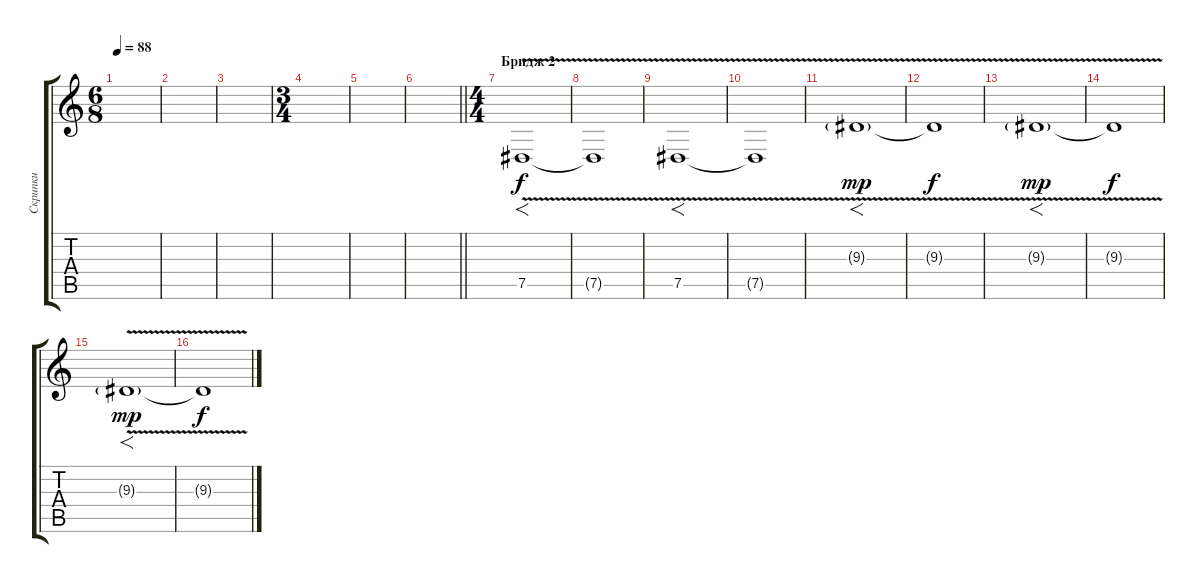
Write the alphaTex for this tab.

\track ("Скрипки" "Скрипки") {instrument violin}
\staff {score tabs}
\tuning (Eb4 Bb3 Gb3 Db3 Ab2 Eb2) {hide}
\ts (6 8)
\tempo 88
\clef g2
\ks c
|
|
|
\ts (3 4)
|
|
\barLineRight lightlight
|
\ts (4 4)
\section ("" "Бридж 2")
7.5{v}.1{f} |
7.5{t}.1 |
7.5{v}.1{f} |
7.5{t}.1 |
9.3{v g}.1{f dy mp} |
9.3{t}.1{dy f} |
9.3{v g}.1{f dy mp} |
9.3{t}.1{dy f} |
9.3{v g}.1{f dy mp} |
9.3{t}.1{dy f}
